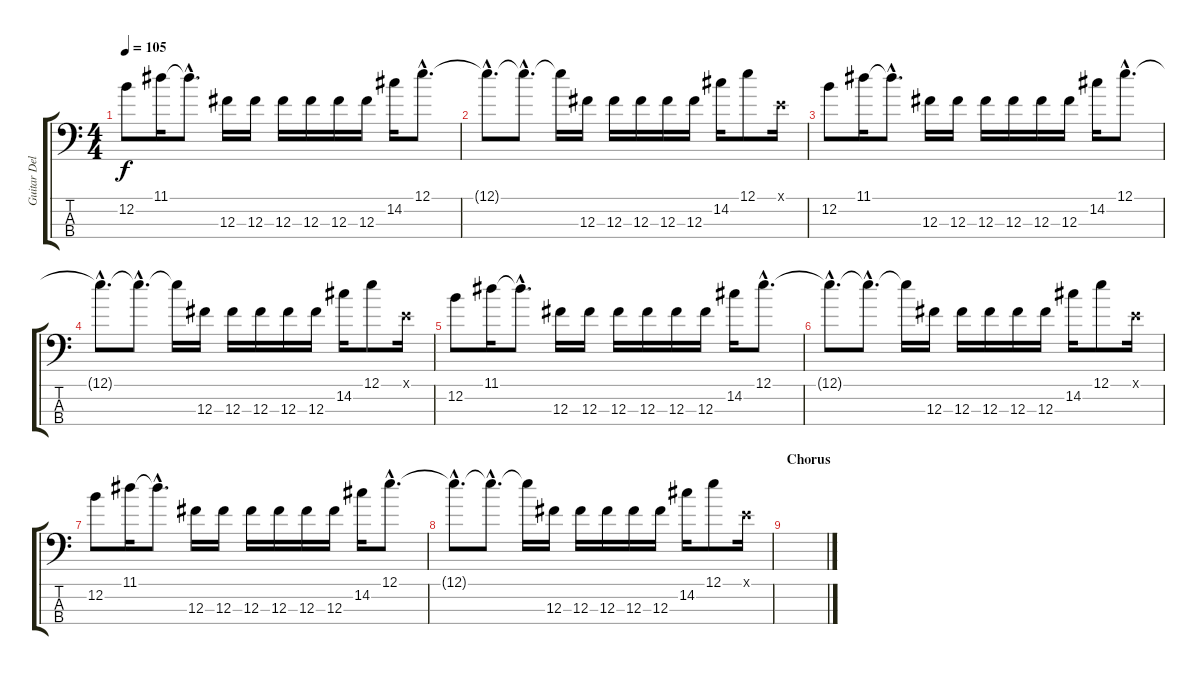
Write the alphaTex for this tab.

\track ("Guitar Delay 2" "Guitar Del") {instrument electricguitarclean}
\staff {score tabs}
\tuning (E3 B2 Gb2 Gb1) {hide}
\ts (4 4)
\tempo 105
\clef f4
\ks c
12.2.8{dy f} 11.1.16 11.1{hac t}.8{d} 12.3.16 12.3.16 12.3.16 12.3.16 12.3.16 12.3.16 14.2.16 12.1{hac}.8{d} |
12.1{hac t}.8{d} 12.1{hac t}.8{d} 12.1{t}.16 12.3.16 12.3.16 12.3.16 12.3.16 12.3.16 14.2.16 12.1.8 0.1{x}.16 |
12.2.8 11.1.16 11.1{hac t}.8{d} 12.3.16 12.3.16 12.3.16 12.3.16 12.3.16 12.3.16 14.2.16 12.1{hac}.8{d} |
12.1{hac t}.8{d} 12.1{hac t}.8{d} 12.1{t}.16 12.3.16 12.3.16 12.3.16 12.3.16 12.3.16 14.2.16 12.1.8 0.1{x}.16 |
12.2.8 11.1.16 11.1{hac t}.8{d} 12.3.16 12.3.16 12.3.16 12.3.16 12.3.16 12.3.16 14.2.16 12.1{hac}.8{d} |
12.1{hac t}.8{d} 12.1{hac t}.8{d} 12.1{t}.16 12.3.16 12.3.16 12.3.16 12.3.16 12.3.16 14.2.16 12.1.8 0.1{x}.16 |
12.2.8 11.1.16 11.1{hac t}.8{d} 12.3.16 12.3.16 12.3.16 12.3.16 12.3.16 12.3.16 14.2.16 12.1{hac}.8{d} |
12.1{hac t}.8{d} 12.1{hac t}.8{d} 12.1{t}.16 12.3.16 12.3.16 12.3.16 12.3.16 12.3.16 14.2.16 12.1.8 0.1{x}.16 |
\section ("" "Chorus")
